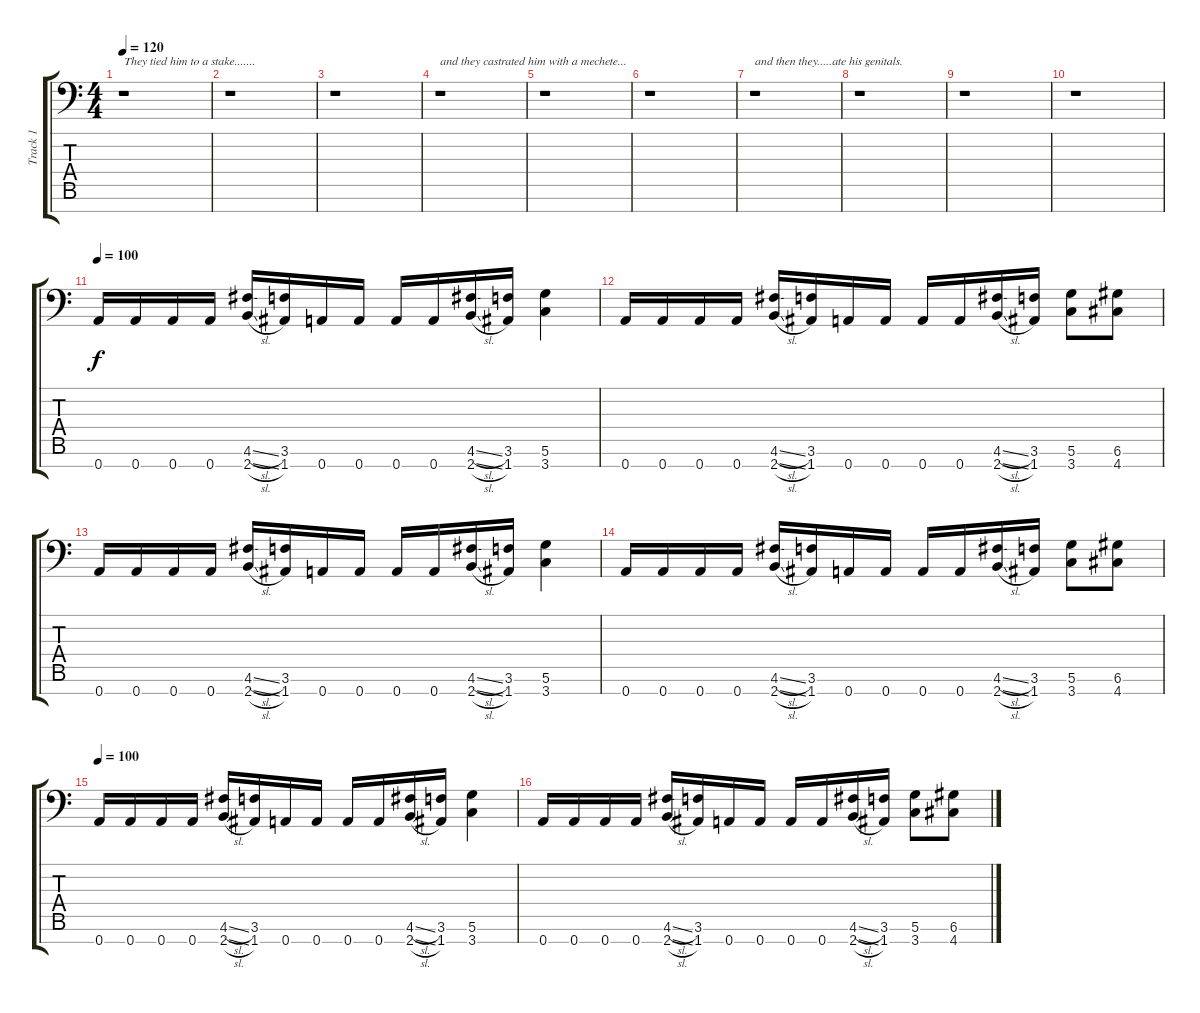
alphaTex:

\track ("Track 1" "Track 1") {instrument overdrivenguitar}
\staff {score tabs}
\tuning (D4 A3 F3 C3 G2 D2 A1) {hide}
\ts (4 4)
\tempo 120
\clef f4
\ks c
r.1{txt "They tied him to a stake......." dy f instrument overdrivenguitar} |
r.1 |
r.1 |
r.1{txt "and they castrated him with a mechete..."} |
r.1 |
r.1 |
r.1{txt "and then they.....ate his genitals."} |
r.1 |
r.1 |
r.1 |
\tempo 100
0.7.16{volume 16} 0.7.16 0.7.16 0.7.16 (4.6{sl} 2.7{sl}).16 (3.6 1.7).16 0.7.16 0.7.16 0.7.16 0.7.16 (4.6{sl} 2.7{sl}).16 (3.6 1.7).16 (5.6 3.7).4 |
0.7.16 0.7.16 0.7.16 0.7.16 (4.6{sl} 2.7{sl}).16 (3.6 1.7).16 0.7.16 0.7.16 0.7.16 0.7.16 (4.6{sl} 2.7{sl}).16 (3.6 1.7).16 (5.6 3.7).8 (6.6 4.7).8 |
0.7.16 0.7.16 0.7.16 0.7.16 (4.6{sl} 2.7{sl}).16 (3.6 1.7).16 0.7.16 0.7.16 0.7.16 0.7.16 (4.6{sl} 2.7{sl}).16 (3.6 1.7).16 (5.6 3.7).4 |
0.7.16 0.7.16 0.7.16 0.7.16 (4.6{sl} 2.7{sl}).16 (3.6 1.7).16 0.7.16 0.7.16 0.7.16 0.7.16 (4.6{sl} 2.7{sl}).16 (3.6 1.7).16 (5.6 3.7).8 (6.6 4.7).8 |
\tempo 100
0.7.16{volume 16} 0.7.16 0.7.16 0.7.16 (4.6{sl} 2.7{sl}).16 (3.6 1.7).16 0.7.16 0.7.16 0.7.16 0.7.16 (4.6{sl} 2.7{sl}).16 (3.6 1.7).16 (5.6 3.7).4 |
0.7.16 0.7.16 0.7.16 0.7.16 (4.6{sl} 2.7{sl}).16 (3.6 1.7).16 0.7.16 0.7.16 0.7.16 0.7.16 (4.6{sl} 2.7{sl}).16 (3.6 1.7).16 (5.6 3.7).8 (6.6 4.7).8
